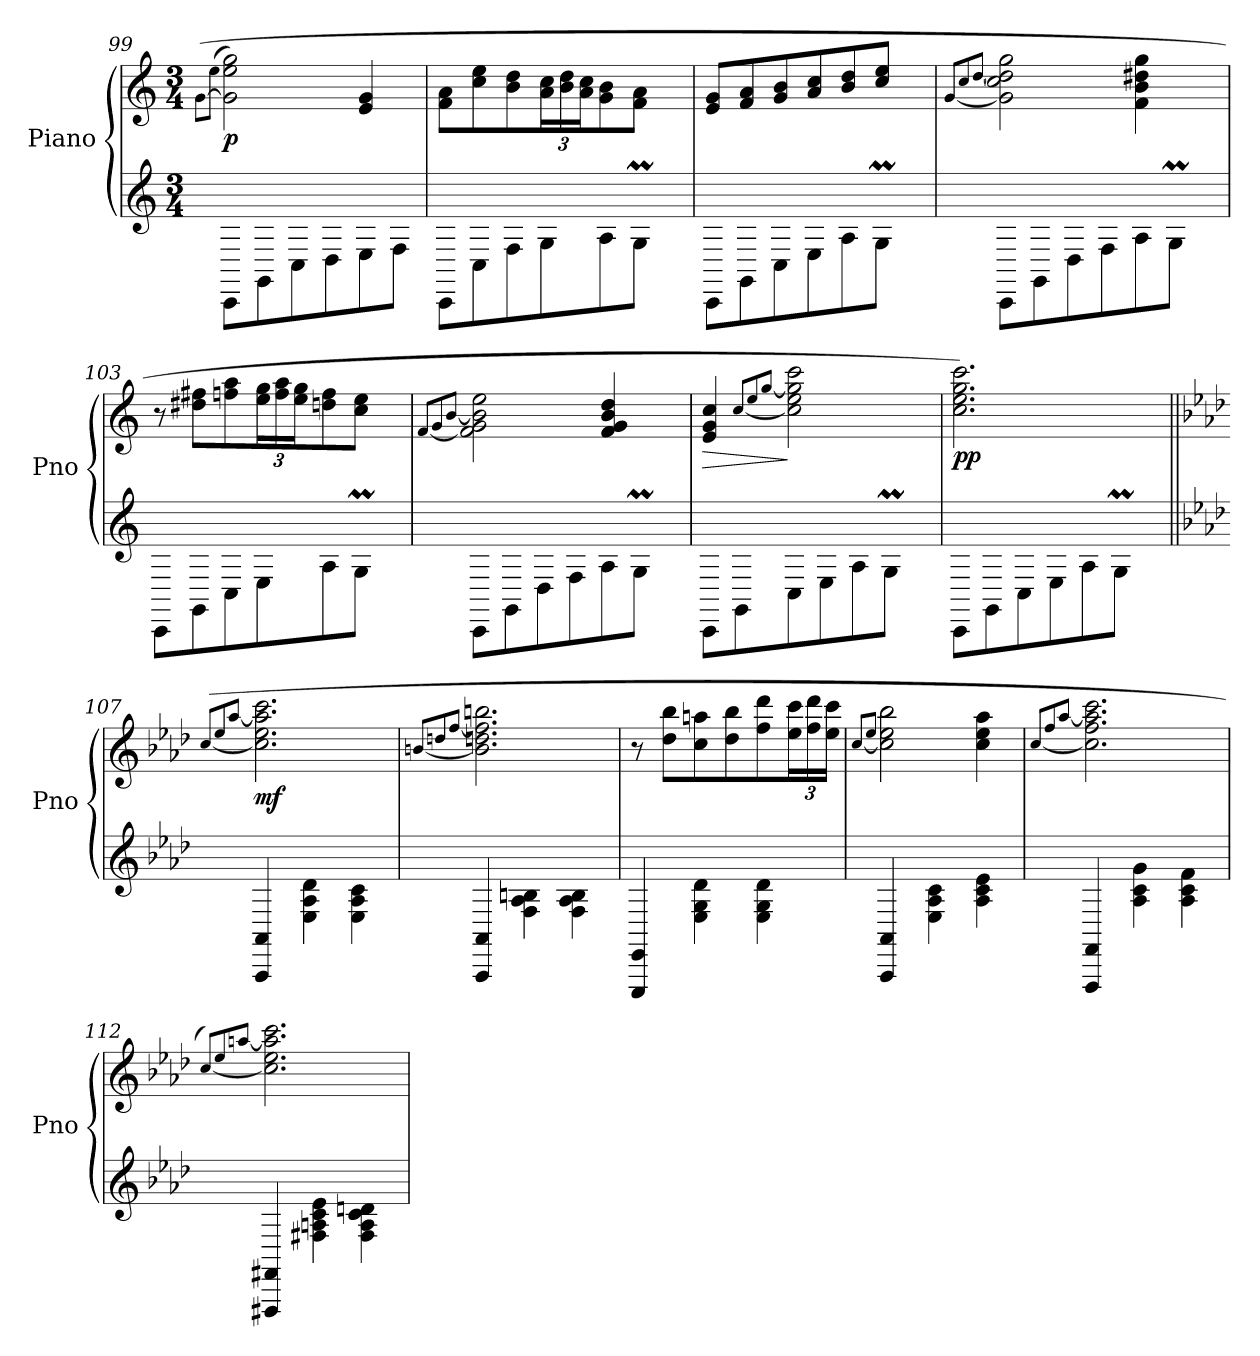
**kern	**kern	**dynam
*part1	*part1	*part1
*staff2	*staff1	*staff1/2
*I"Piano	*	*
*I'Pno	*	*
!!LO:LB:g=z
*clefG2	*clefG2	*
*k[]	*k[]	*
*M3/4	*M3/4	*
=99	=99	=99
.	(>[8qg\L	.
.	(>8qee\J	.
!	!	!LO:DY:b
8CC\L	2g\] 2ee\ 2gg\)	p
8GG\	.	.
8C\	.	.
8D\	.	.
8E\	4e/ 4g/	.
8F\J	.	.
=100	=100	=100
*^	*	*
8CC\L	8ryy	8f\ 8a\L	.
*v	*v	*	*
8C\	8cc\ 8ee\	.
8F\	8b\ 8dd\	.
*	*Xbrackettup	*
8G\	24a\ 24cc\L	.
.	24b\ 24dd\	.
.	24a\ 24cc\J	.
8A\	8g\ 8b\	.
*^	*	*
*	*Xtuplet	*	*
8GM\J	24G!yy	8f\ 8a\J	.
.	24A!yy	.	.
.	24G!yy	.	.
=101	=101	=101	=101
8CC\L	8ryy	8e/ 8g/L	.
*v	*v	*	*
8GG\	8f/ 8a/	.
8C\	8g/ 8b/	.
8E\	8a/ 8cc/	.
8A\	8b/ 8dd/	.
*^	*	*
8GM\J	24G!yy	8cc/ 8ee/J	.
.	24A!yy	.	.
.	24G!yy	.	.
=102	=102	=102	=102
.	.	[8qg/L	.
.	.	8qcc/	.
.	.	[8qdd/J	.
8CC\L	8ryy	2g\] 2cc\ 2dd\] 2gg\	.
*v	*v	*	*
8GG\	.	.
8D\	.	.
8F\	.	.
8A\	4f\ 4b\ 4dd#X\ 4gg\	.
*^	*	*
8GM\J	24G!yy	.	.
.	24A!yy	.	.
.	24G!yy	.	.
!!LO:LB:g=z
=103	=103	=103	=103
8CC\L	8ryy	8r	.
*v	*v	*	*
8GG\	8dd#X\ 8ff#X\L	.
8C\	8ffn\ 8aa\	.
8E\	24ee\ 24gg\L	.
.	24ff\ 24aa\	.
.	24ee\ 24gg\J	.
8A\	8ddn\ 8ff\	.
*^	*	*
8GM\J	24G!yy	8cc\ 8ee\J	.
.	24A!yy	.	.
.	24G!yy	.	.
=104	=104	=104	=104
.	.	[8qf/L	.
.	.	8qg/	.
.	.	[8qb/J	.
8CC\L	8ryy	2f\] 2g\ 2b\] 2ee\	.
*v	*v	*	*
8GG\	.	.
8D\	.	.
8F\	.	.
8A\	4f/ 4g/ 4b/ 4dd/	.
*^	*	*
8GM\J	24G!yy	.	.
.	24A!yy	.	.
.	24G!yy	.	.
=105	=105	=105	=105
!	!	!	!LO:HP:b
8CC\L	8ryy	4e/ 4g/ 4cc/	>
*v	*v	*	*
8GG\	.	.
.	[8qcc/L	.
.	8qee/	.
.	[8qgg/J	.
8C\	2cc\] 2ee\ 2gg\] 2ccc\	]
8E\	.	.
8A\	.	.
*^	*	*
8GM\J	24G!yy	.	.
.	24A!yy	.	.
.	24G!yy	.	.
=106	=106	=106	=106
!	!	!	!LO:DY:b
8CC\L	8ryy	2.cc\ 2.ee\ 2.gg\ 2.ccc\)	pp
*v	*v	*	*
8GG\	.	.
8C\	.	.
8E\	.	.
8A\	.	.
*^	*	*
8GM\J	24G!yy	.	.
.	24A!yy	.	.
.	24G!yy	.	.
*v	*v	*	*
!!LO:PB:g=z
=107||	=107||	=107||
*k[b-e-a-d-]	*k[b-e-a-d-]	*
.	(>[8qcc/L	.
.	8qee-/	.
.	[8qaa-/J	.
!	!	!LO:DY:b
4AAA-/ 4AA-/	2.cc\] 2.ee-\ 2.aa-\] 2.ccc\	mf
4E-\ 4A-\ 4d-\	.	.
4E-\ 4A-\ 4c\	.	.
=108	=108	=108
.	[8qbn/L	.
.	8qddn/	.
.	[8qff/J	.
4AAA-/ 4AA-/	2.b\] 2.dd\ 2.ff\] 2.bbn\	.
4F\ 4A-\ 4Bn\	.	.
4F\ 4A-\ 4B\	.	.
=109	=109	=109
4EEE-/ 4EE-/	8r	.
.	8dd-\ 8bb-\L	.
4E-\ 4G\ 4d-\	8cc\ 8aan\	.
.	8dd-\ 8bb-\	.
4E-\ 4G\ 4d-\	8ff\ 8ddd-\	.
.	24ee-\ 24ccc\L	.
.	24ff\ 24ddd-\	.
.	24ee-\ 24ccc\JJ	.
=110	=110	=110
.	[8qcc/L	.
.	8qee-/J	.
4AAA-/ 4AA-/	2cc\] 2ee-\ 2bb-\	.
4E-\ 4A-\ 4c\	.	.
4A-\ 4c\ 4e-\	4cc\ 4ee-\ 4aa-\	.
=111	=111	=111
.	[8qcc/L	.
.	8qff/	.
.	[8qaa-/J	.
4FFF/ 4FF/	2.cc\] 2.ff\ 2.aa-\] 2.ccc\	.
4A-\ 4c\ 4g\	.	.
4A-\ 4c\ 4f\	.	.
=112	=112	=112
.	[8qcc/L)	.
.	8qee-/	.
.	[8qaan/J	.
4FFF#X/ 4FF#X/	2.cc\] 2.ee-\ 2.aa\] 2.ccc\	.
4F#X\ 4An\ 4c\ 4e-\	.	.
4F#\ 4A\ 4c\ 4dn\	.	.
=	=	=
*-	*-	*-
